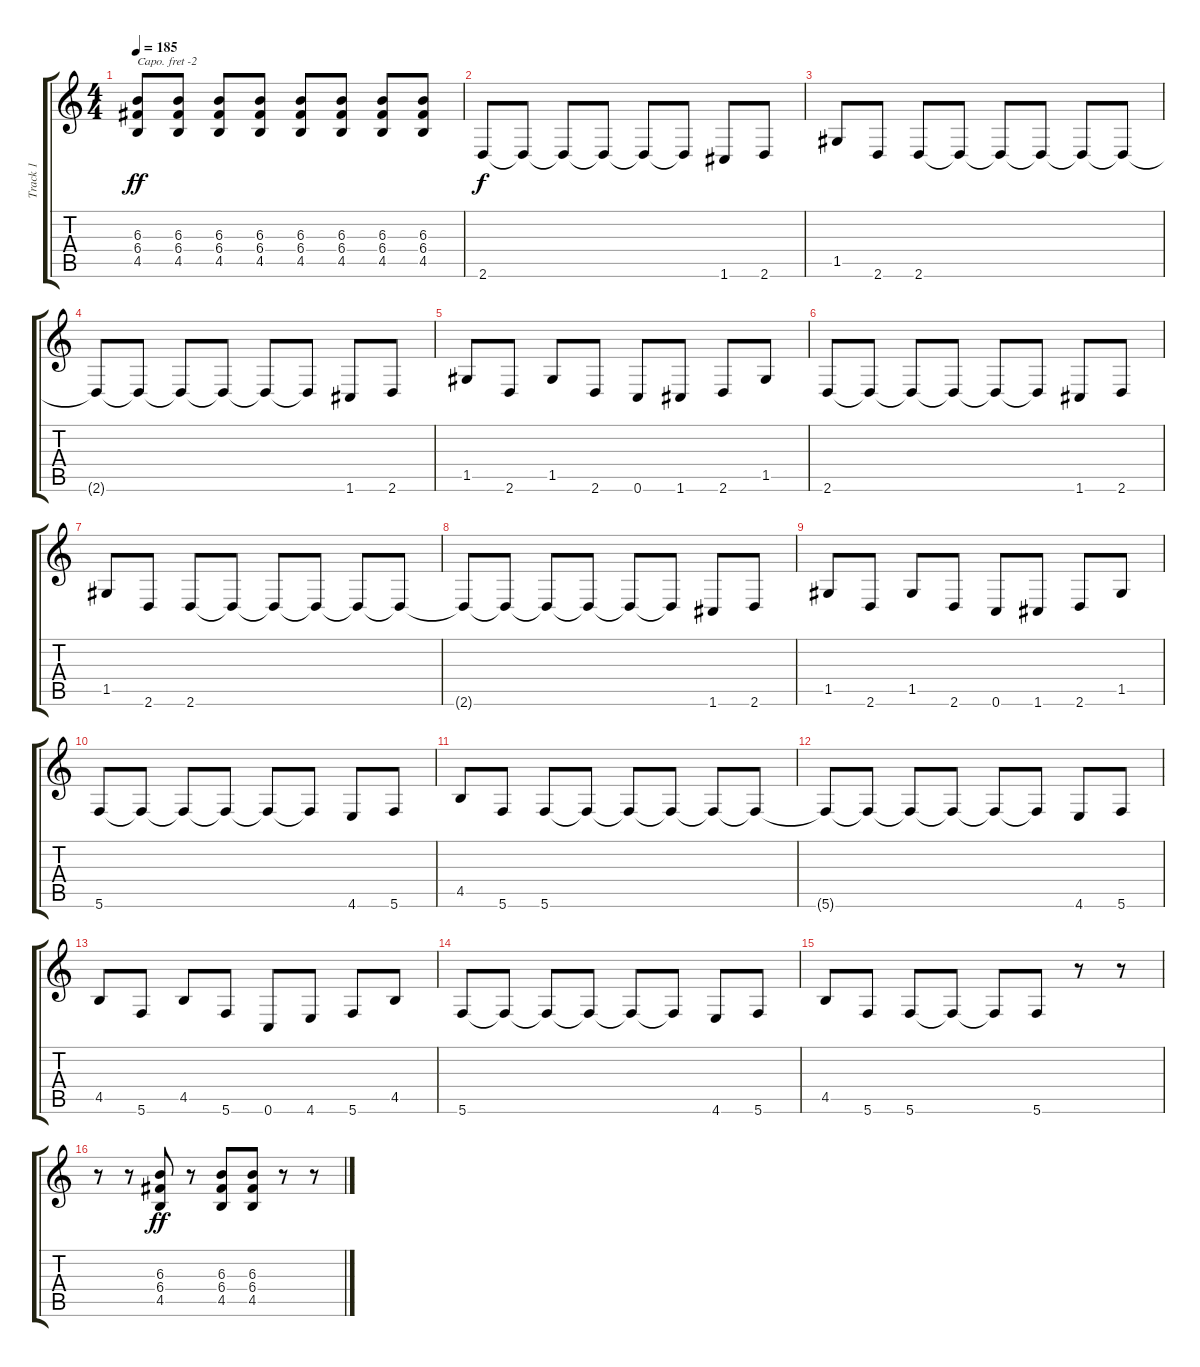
\track ("Track 1" "Track 1") {instrument distortionguitar}
\staff {score tabs}
\capo -2
\tuning (E4 B3 G3 D3 A2 D2) {hide}
\ts (4 4)
\tempo 185
\clef g2
\ks c
(6.3 6.4 4.5).8{dy ff} (6.3 6.4 4.5).8 (6.3 6.4 4.5).8 (6.3 6.4 4.5).8 (6.3 6.4 4.5).8 (6.3 6.4 4.5).8 (6.3 6.4 4.5).8 (6.3 6.4 4.5).8 |
2.6.8{dy f} 2.6{t}.8 2.6{t}.8 2.6{t}.8 2.6{t}.8 2.6{t}.8 1.6.8 2.6.8 |
1.5.8 2.6.8 2.6.8 2.6{t}.8 2.6{t}.8 2.6{t}.8 2.6{t}.8 2.6{t}.8 |
2.6{t}.8 2.6{t}.8 2.6{t}.8 2.6{t}.8 2.6{t}.8 2.6{t}.8 1.6.8 2.6.8 |
1.5.8 2.6.8 1.5.8 2.6.8 0.6.8 1.6.8 2.6.8 1.5.8 |
2.6.8 2.6{t}.8 2.6{t}.8 2.6{t}.8 2.6{t}.8 2.6{t}.8 1.6.8 2.6.8 |
1.5.8 2.6.8 2.6.8 2.6{t}.8 2.6{t}.8 2.6{t}.8 2.6{t}.8 2.6{t}.8 |
2.6{t}.8 2.6{t}.8 2.6{t}.8 2.6{t}.8 2.6{t}.8 2.6{t}.8 1.6.8 2.6.8 |
1.5.8 2.6.8 1.5.8 2.6.8 0.6.8 1.6.8 2.6.8 1.5.8 |
5.6.8 5.6{t}.8 5.6{t}.8 5.6{t}.8 5.6{t}.8 5.6{t}.8 4.6.8 5.6.8 |
4.5.8 5.6.8 5.6.8 5.6{t}.8 5.6{t}.8 5.6{t}.8 5.6{t}.8 5.6{t}.8 |
5.6{t}.8 5.6{t}.8 5.6{t}.8 5.6{t}.8 5.6{t}.8 5.6{t}.8 4.6.8 5.6.8 |
4.5.8 5.6.8 4.5.8 5.6.8 0.6.8 4.6.8 5.6.8 4.5.8 |
5.6.8 5.6{t}.8 5.6{t}.8 5.6{t}.8 5.6{t}.8 5.6{t}.8 4.6.8 5.6.8 |
4.5.8 5.6.8 5.6.8 5.6{t}.8 5.6{t}.8 5.6.8 r.8 r.8 |
r.8 r.8 (6.3 6.4 4.5).8{dy ff} r.8 (6.3 6.4 4.5).8 (6.3 6.4 4.5).8 r.8 r.8
